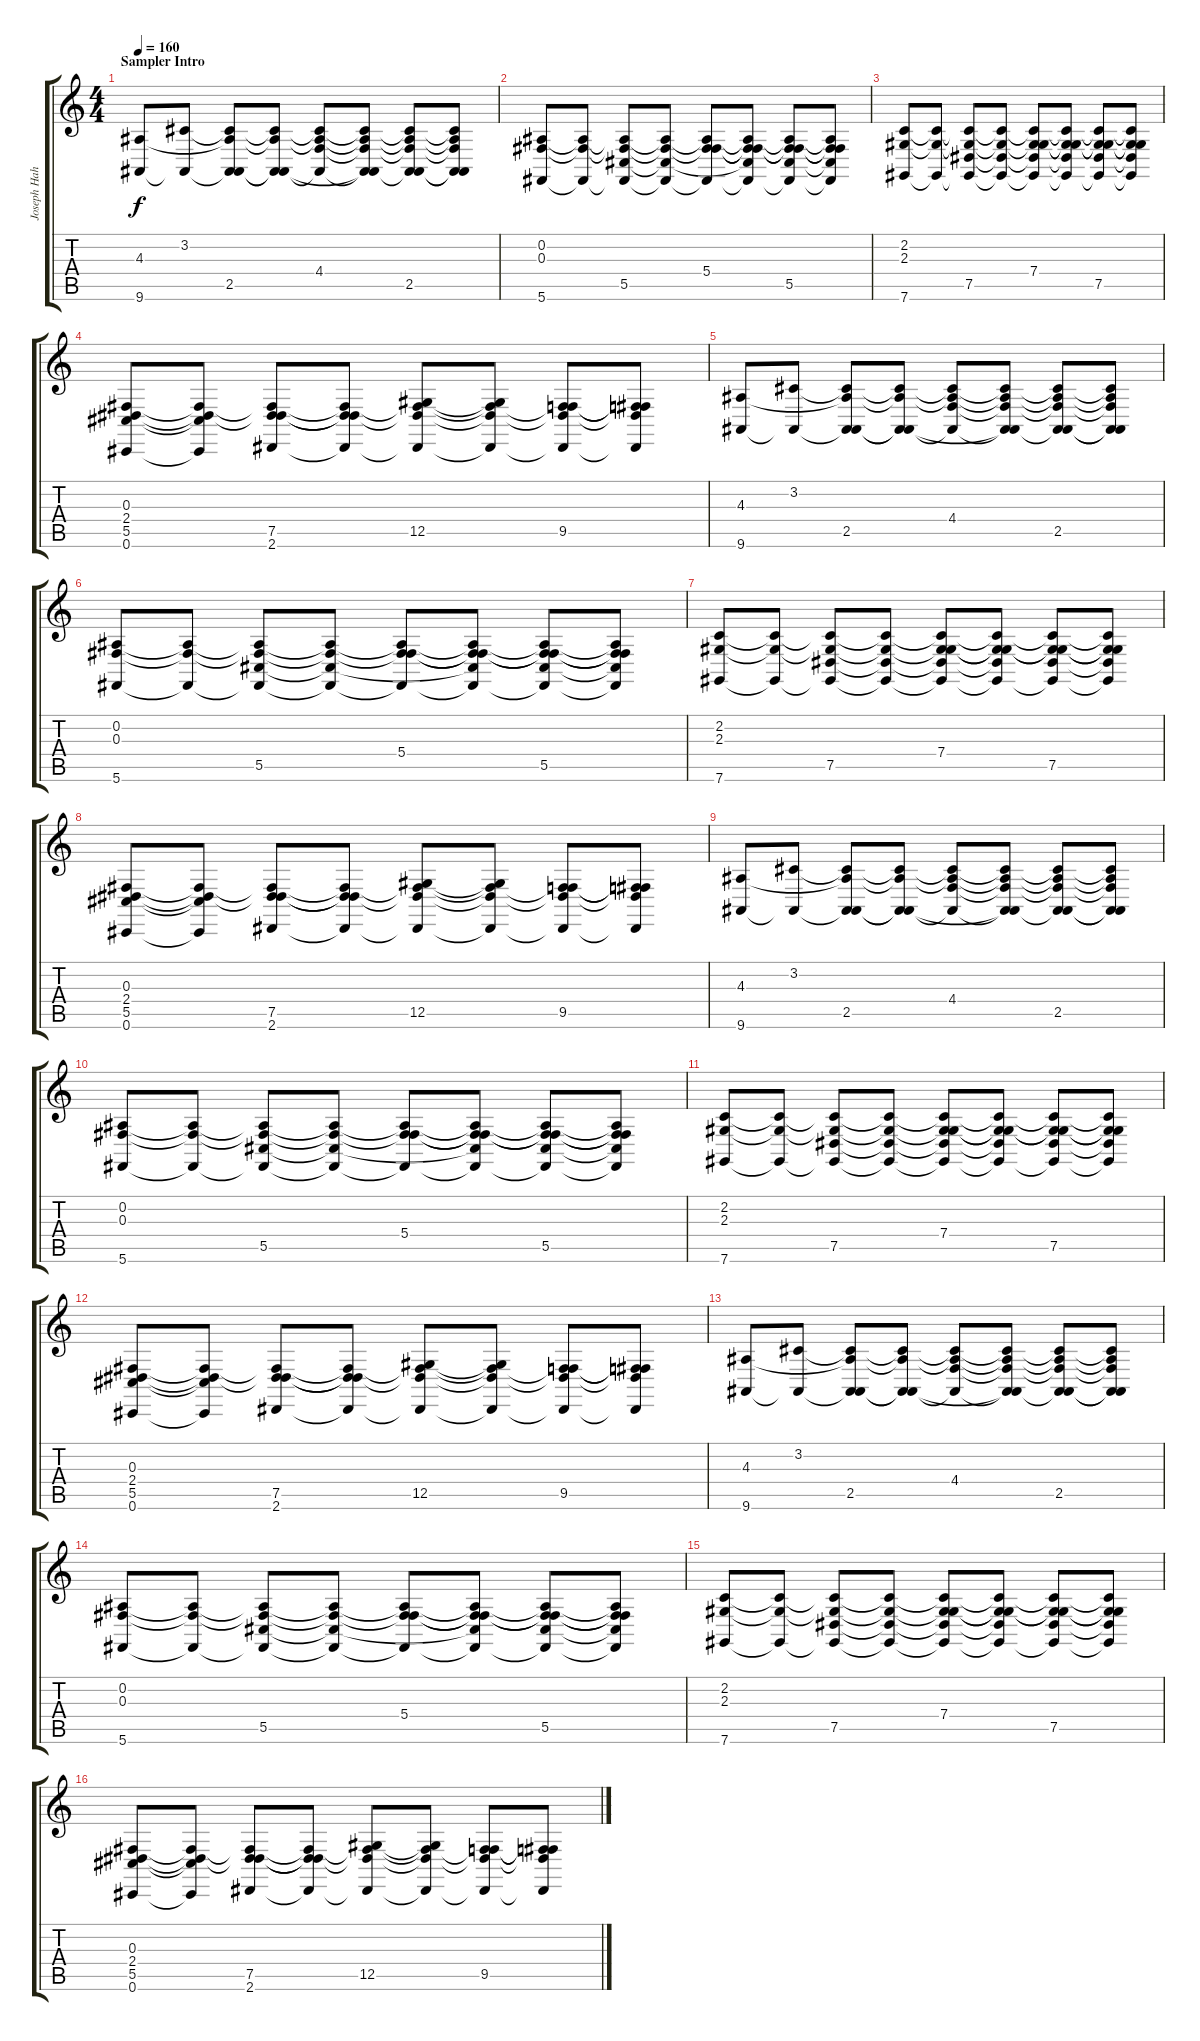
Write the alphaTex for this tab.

\track ("Joseph Hahn (Sampler)" "Joseph Hah") {instrument harpsichord}
\staff {score tabs}
\tuning (Eb4 Bb3 Gb3 Db3 Ab2 Db2) {hide}
\ts (4 4)
\section ("" "Sampler Intro")
\tempo 160
\clef g2
\ks c
(4.3 9.6).8{dy f instrument harpsichord} (3.2 9.6{t}).8 (3.2{t} 4.3{t} 2.5 9.6{t}).8 (3.2{t} 4.3{t} 2.5{t} 9.6{t}).8 (3.2{t} 4.3{t} 4.4 9.6{t}).8 (3.2{t} 4.3{t} 4.4{t} 2.5{t} 9.6{t}).8 (3.2{t} 4.3{t} 4.4{t} 2.5 9.6{t}).8 (3.2{t} 4.3{t} 4.4{t} 2.5{t} 9.6{t}).8 |
(0.2 0.3 5.6).8 (0.2{t} 0.3{t} 5.6{t}).8 (0.2{t} 0.3{t} 5.5 5.6{t}).8 (0.2{t} 0.3{t} 5.5{t} 5.6{t}).8 (0.2{t} 0.3{t} 5.4 5.6{t}).8 (0.2{t} 0.3{t} 5.4{t} 5.5{t} 5.6{t}).8 (0.2{t} 0.3{t} 5.4{t} 5.5 5.6{t}).8 (0.2{t} 0.3{t} 5.4{t} 5.5{t} 5.6{t}).8 |
(2.2 2.3 7.6).8 (2.2{t} 2.3{t} 7.6{t}).8 (2.2{t} 2.3{t} 7.5 7.6{t}).8 (2.2{t} 2.3{t} 7.5{t} 7.6{t}).8 (2.2{t} 2.3{t} 7.4 7.5{t} 7.6{t}).8 (2.2{t} 2.3{t} 7.4{t} 7.5{t} 7.6{t}).8 (2.2{t} 2.3{t} 7.4{t} 7.5 7.6{t}).8 (2.2{t} 2.3{t} 7.4{t} 7.5{t} 7.6{t}).8 |
(0.3 2.4 5.5 0.6).8 (0.3{t} 2.4{t} 5.5{t} 0.6{t}).8 (0.3{t} 2.4{t} 7.5 2.6).8 (0.3{t} 2.4{t} 7.5{t} 2.6{t}).8 (0.3{t} 2.4{t} 12.5 2.6{t}).8 (0.3{t} 2.4{t} 12.5{t} 2.6{t}).8 (0.3{t} 2.4{t} 9.5 2.6{t}).8 (0.3{t} 2.4{t} 9.5{t} 2.6{t}).8 |
(4.3 9.6).8 (3.2 9.6{t}).8 (3.2{t} 4.3{t} 2.5 9.6{t}).8 (3.2{t} 4.3{t} 2.5{t} 9.6{t}).8 (3.2{t} 4.3{t} 4.4 9.6{t}).8 (3.2{t} 4.3{t} 4.4{t} 2.5{t} 9.6{t}).8 (3.2{t} 4.3{t} 4.4{t} 2.5 9.6{t}).8 (3.2{t} 4.3{t} 4.4{t} 2.5{t} 9.6{t}).8 |
(0.2 0.3 5.6).8 (0.2{t} 0.3{t} 5.6{t}).8 (0.2{t} 0.3{t} 5.5 5.6{t}).8 (0.2{t} 0.3{t} 5.5{t} 5.6{t}).8 (0.2{t} 0.3{t} 5.4 5.6{t}).8 (0.2{t} 0.3{t} 5.4{t} 5.5{t} 5.6{t}).8 (0.2{t} 0.3{t} 5.4{t} 5.5 5.6{t}).8 (0.2{t} 0.3{t} 5.4{t} 5.5{t} 5.6{t}).8 |
(2.2 2.3 7.6).8 (2.2{t} 2.3{t} 7.6{t}).8 (2.2{t} 2.3{t} 7.5 7.6{t}).8 (2.2{t} 2.3{t} 7.5{t} 7.6{t}).8 (2.2{t} 2.3{t} 7.4 7.5{t} 7.6{t}).8 (2.2{t} 2.3{t} 7.4{t} 7.5{t} 7.6{t}).8 (2.2{t} 2.3{t} 7.4{t} 7.5 7.6{t}).8 (2.2{t} 2.3{t} 7.4{t} 7.5{t} 7.6{t}).8 |
(0.3 2.4 5.5 0.6).8 (0.3{t} 2.4{t} 5.5{t} 0.6{t}).8 (0.3{t} 2.4{t} 7.5 2.6).8 (0.3{t} 2.4{t} 7.5{t} 2.6{t}).8 (0.3{t} 2.4{t} 12.5 2.6{t}).8 (0.3{t} 2.4{t} 12.5{t} 2.6{t}).8 (0.3{t} 2.4{t} 9.5 2.6{t}).8 (0.3{t} 2.4{t} 9.5{t} 2.6{t}).8 |
(4.3 9.6).8 (3.2 9.6{t}).8 (3.2{t} 4.3{t} 2.5 9.6{t}).8 (3.2{t} 4.3{t} 2.5{t} 9.6{t}).8 (3.2{t} 4.3{t} 4.4 9.6{t}).8 (3.2{t} 4.3{t} 4.4{t} 2.5{t} 9.6{t}).8 (3.2{t} 4.3{t} 4.4{t} 2.5 9.6{t}).8 (3.2{t} 4.3{t} 4.4{t} 2.5{t} 9.6{t}).8 |
(0.2 0.3 5.6).8 (0.2{t} 0.3{t} 5.6{t}).8 (0.2{t} 0.3{t} 5.5 5.6{t}).8 (0.2{t} 0.3{t} 5.5{t} 5.6{t}).8 (0.2{t} 0.3{t} 5.4 5.6{t}).8 (0.2{t} 0.3{t} 5.4{t} 5.5{t} 5.6{t}).8 (0.2{t} 0.3{t} 5.4{t} 5.5 5.6{t}).8 (0.2{t} 0.3{t} 5.4{t} 5.5{t} 5.6{t}).8 |
(2.2 2.3 7.6).8 (2.2{t} 2.3{t} 7.6{t}).8 (2.2{t} 2.3{t} 7.5 7.6{t}).8 (2.2{t} 2.3{t} 7.5{t} 7.6{t}).8 (2.2{t} 2.3{t} 7.4 7.5{t} 7.6{t}).8 (2.2{t} 2.3{t} 7.4{t} 7.5{t} 7.6{t}).8 (2.2{t} 2.3{t} 7.4{t} 7.5 7.6{t}).8 (2.2{t} 2.3{t} 7.4{t} 7.5{t} 7.6{t}).8 |
(0.3 2.4 5.5 0.6).8 (0.3{t} 2.4{t} 5.5{t} 0.6{t}).8 (0.3{t} 2.4{t} 7.5 2.6).8 (0.3{t} 2.4{t} 7.5{t} 2.6{t}).8 (0.3{t} 2.4{t} 12.5 2.6{t}).8 (0.3{t} 2.4{t} 12.5{t} 2.6{t}).8 (0.3{t} 2.4{t} 9.5 2.6{t}).8 (0.3{t} 2.4{t} 9.5{t} 2.6{t}).8 |
(4.3 9.6).8 (3.2 9.6{t}).8 (3.2{t} 4.3{t} 2.5 9.6{t}).8 (3.2{t} 4.3{t} 2.5{t} 9.6{t}).8 (3.2{t} 4.3{t} 4.4 9.6{t}).8 (3.2{t} 4.3{t} 4.4{t} 2.5{t} 9.6{t}).8 (3.2{t} 4.3{t} 4.4{t} 2.5 9.6{t}).8 (3.2{t} 4.3{t} 4.4{t} 2.5{t} 9.6{t}).8 |
(0.2 0.3 5.6).8 (0.2{t} 0.3{t} 5.6{t}).8 (0.2{t} 0.3{t} 5.5 5.6{t}).8 (0.2{t} 0.3{t} 5.5{t} 5.6{t}).8 (0.2{t} 0.3{t} 5.4 5.6{t}).8 (0.2{t} 0.3{t} 5.4{t} 5.5{t} 5.6{t}).8 (0.2{t} 0.3{t} 5.4{t} 5.5 5.6{t}).8 (0.2{t} 0.3{t} 5.4{t} 5.5{t} 5.6{t}).8 |
(2.2 2.3 7.6).8 (2.2{t} 2.3{t} 7.6{t}).8 (2.2{t} 2.3{t} 7.5 7.6{t}).8 (2.2{t} 2.3{t} 7.5{t} 7.6{t}).8 (2.2{t} 2.3{t} 7.4 7.5{t} 7.6{t}).8 (2.2{t} 2.3{t} 7.4{t} 7.5{t} 7.6{t}).8 (2.2{t} 2.3{t} 7.4{t} 7.5 7.6{t}).8 (2.2{t} 2.3{t} 7.4{t} 7.5{t} 7.6{t}).8 |
(0.3 2.4 5.5 0.6).8 (0.3{t} 2.4{t} 5.5{t} 0.6{t}).8 (0.3{t} 2.4{t} 7.5 2.6).8 (0.3{t} 2.4{t} 7.5{t} 2.6{t}).8 (0.3{t} 2.4{t} 12.5 2.6{t}).8 (0.3{t} 2.4{t} 12.5{t} 2.6{t}).8 (0.3{t} 2.4{t} 9.5 2.6{t}).8 (0.3{t} 2.4{t} 9.5{t} 2.6{t}).8
